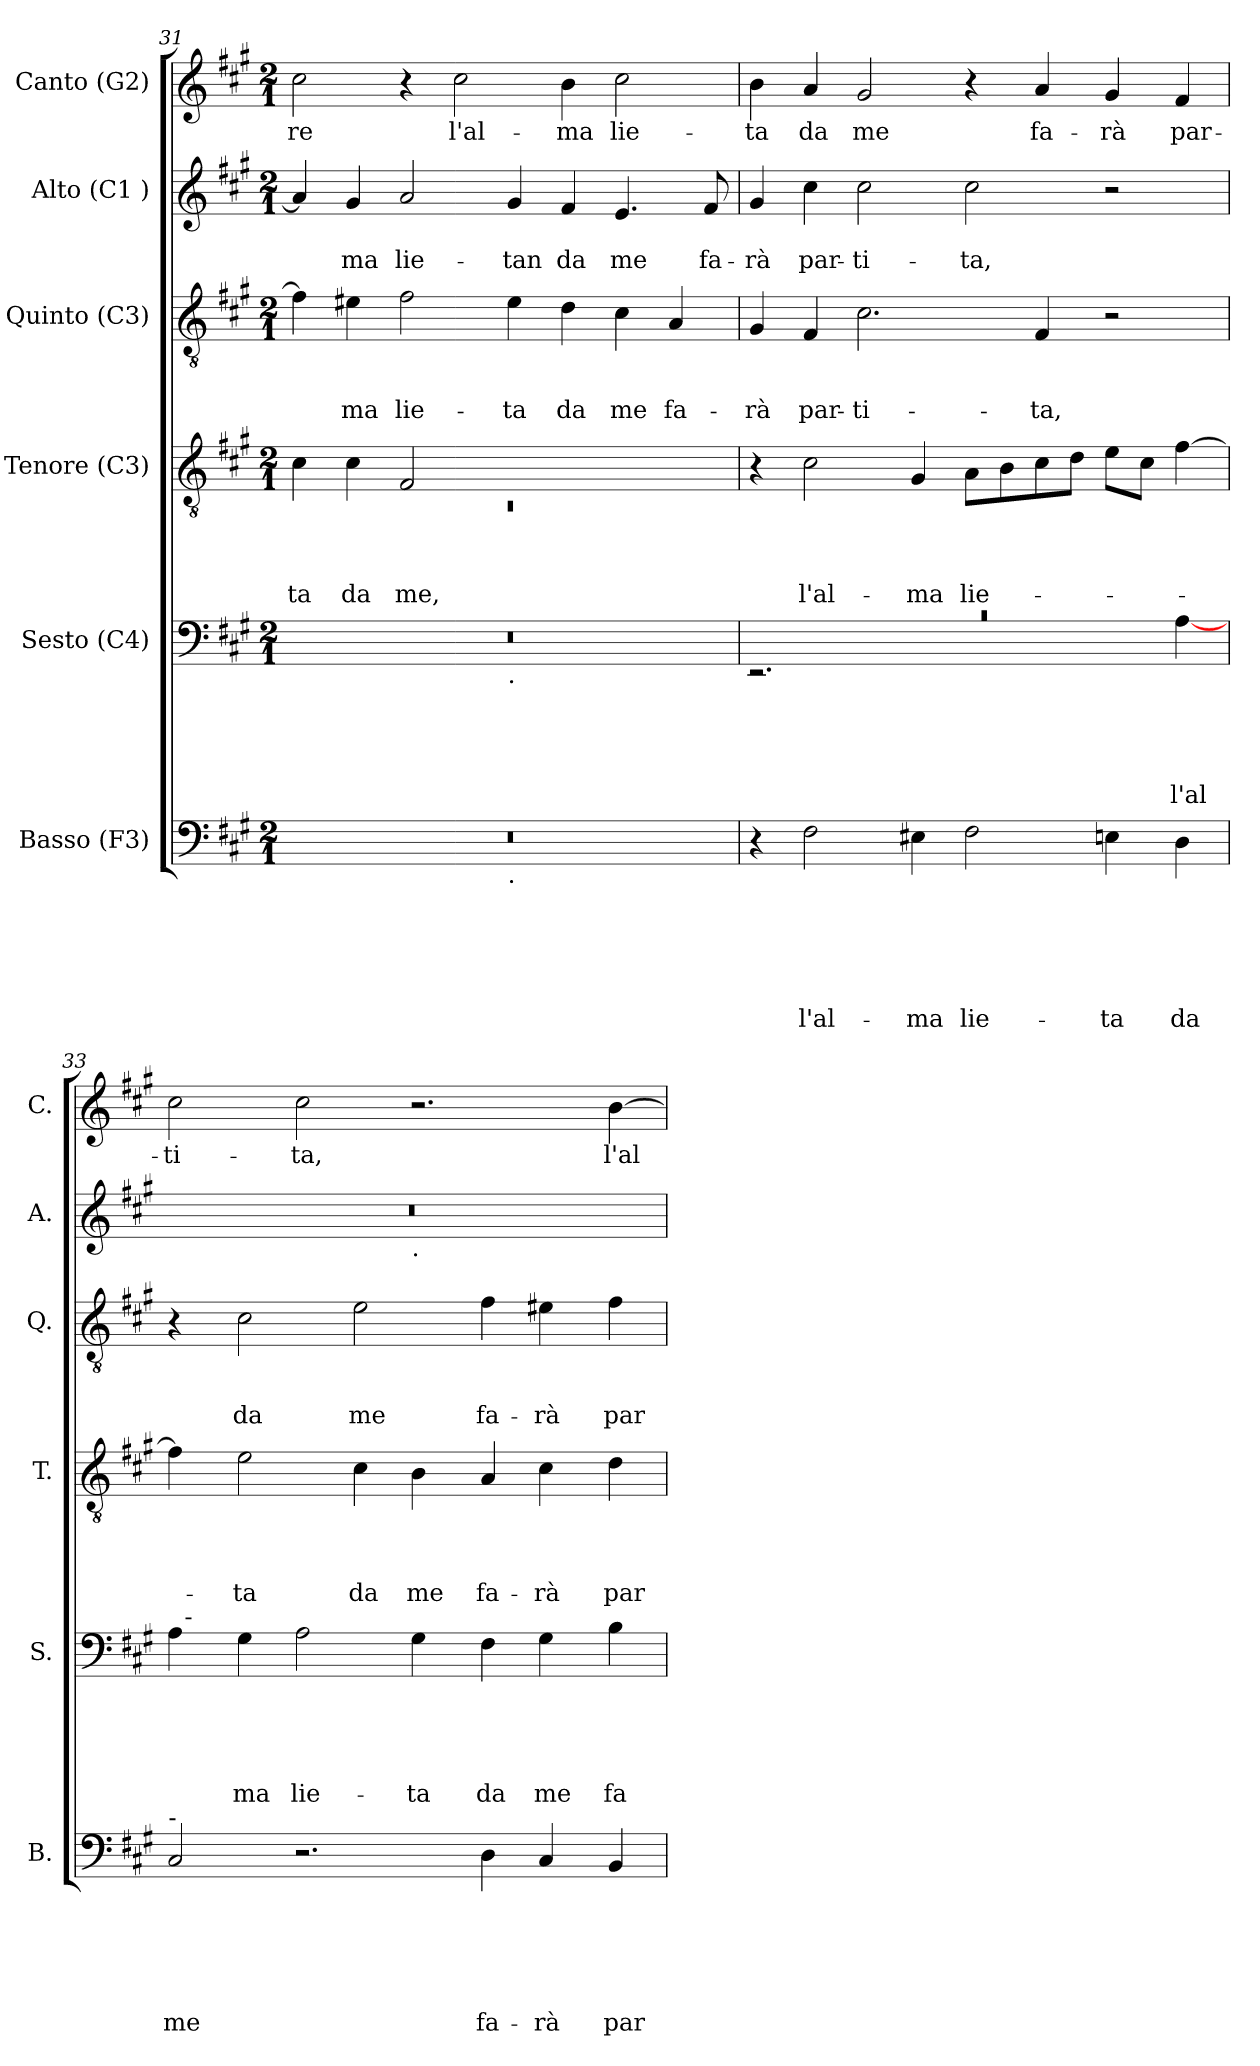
**kern	**text	**text	**text	**text	**text	**text	**kern	**text	**text	**text	**text	**text	**kern	**text	**text	**text	**text	**kern	**text	**text	**text	**kern	**text	**text	**kern	**text
*part6	*part6	*part6	*part6	*part6	*part6	*part6	*part5	*part5	*part5	*part5	*part5	*part5	*part4	*part4	*part4	*part4	*part4	*part3	*part3	*part3	*part3	*part2	*part2	*part2	*part1	*part1
*staff6	*staff6	*staff6	*staff6	*staff6	*staff6	*staff6	*staff5	*staff5	*staff5	*staff5	*staff5	*staff5	*staff4	*staff4	*staff4	*staff4	*staff4	*staff3	*staff3	*staff3	*staff3	*staff2	*staff2	*staff2	*staff1	*staff1
*I"Basso (F3)	*	*	*	*	*	*	*I"Sesto (C4)	*	*	*	*	*	*I"Tenore (C3)	*	*	*	*	*I"Quinto (C3)	*	*	*	*I"Alto (C1 )	*	*	*I"Canto (G2)	*
*I'B.	*	*	*	*	*	*	*I'S.	*	*	*	*	*	*I'T.	*	*	*	*	*I'Q.	*	*	*	*I'A.	*	*	*I'C.	*
*clefF4	*	*	*	*	*	*	*clefF4	*	*	*	*	*	*clefGv2	*	*	*	*	*clefGv2	*	*	*	*clefG2	*	*	*clefG2	*
*k[f#c#g#]	*	*	*	*	*	*	*k[f#c#g#]	*	*	*	*	*	*k[f#c#g#]	*	*	*	*	*k[f#c#g#]	*	*	*	*k[f#c#g#]	*	*	*k[f#c#g#]	*
*A:	*	*	*	*	*	*	*A:	*	*	*	*	*	*A:	*	*	*	*	*A:	*	*	*	*A:	*	*	*A:	*
*M2/1	*	*	*	*	*	*	*M2/1	*	*	*	*	*	*M2/1	*	*	*	*	*M2/1	*	*	*	*M2/1	*	*	*M2/1	*
=31	=31	=31	=31	=31	=31	=31	=31	=31	=31	=31	=31	=31	=31	=31	=31	=31	=31	=31	=31	=31	=31	=31	=31	=31	=31	=31
*	*	*	*	*	*	*	*	*	*	*	*	*	*^	*	*	*	*	*	*	*	*	*	*	*	*	*
!	!	!	!	!	!	!	!	!	!	!	!	!	!	!LO:N:vis=1	!	!	!	!LO:LY:b	!	!	!	!	!	!	!	!	!LO:LY:b
*^	*	*	*	*	*	*	*^	*	*	*	*	*	*	*	*	*	*	*	*	*	*	*	*	*	*	*	*
0r	1ryy	.	.	.	.	.	.	0r	1ryy	.	.	.	.	.	4c#\	0rC	.	.	.	-ta	4f#\]	.	.	.	4a/]	.	.	2cc#\	-re
!	!	!	!	!	!	!	!	!	!	!	!	!	!	!	!	!	!	!	!	!LO:LY:b	!	!	!	!LO:LY:b	!	!	!LO:LY:b	!	!
.	.	.	.	.	.	.	.	.	.	.	.	.	.	.	4c#\	.	.	.	.	da	4e#X\	.	.	-ma	4g#/	.	-ma	.	.
!	!	!	!	!	!	!	!	!	!	!	!	!	!	!	!	!	!	!	!	!LO:LY:b	!	!	!	!LO:LY:b	!	!	!LO:LY:b	!	!
.	.	.	.	.	.	.	.	.	.	.	.	.	.	.	2F#/	.	.	.	.	me,	2f#\	.	.	lie-	2a/	.	lie-	4r	.
!	!	!	!	!	!	!	!	!	!	!	!	!	!	!	!	!	!	!	!	!	!	!	!	!	!	!	!	!	!LO:LY:b
.	.	.	.	.	.	.	.	.	.	.	.	.	.	.	.	.	.	.	.	.	.	.	.	.	.	.	.	2cc#\	l'al-
!	!	!	!	!	!	!	!	!	!LO:TX:b:t=.	!	!	!	!	!	!	!	!	!	!	!	!	!	!	!	!	!	!	!	!
!	!LO:TX:b:t=.	!	!	!	!	!	!	!	!	!	!	!	!	!	!	!	!	!	!	!	!	!	!	!	!	!	!	!	!
!	!	!	!	!	!	!	!	!	!	!	!	!	!	!	!	!	!	!	!	!	!	!	!	!LO:LY:b	!	!	!LO:LY:b	!	!
.	1ryy	.	.	.	.	.	.	.	1ryy	.	.	.	.	.	1ryy	.	.	.	.	.	4e#\	.	.	-ta	4g#/	.	-tan	.	.
!	!	!	!	!	!	!	!	!	!	!	!	!	!	!	!	!	!	!	!	!	!	!	!	!LO:LY:b	!	!	!LO:LY:b	!	!LO:LY:b
.	.	.	.	.	.	.	.	.	.	.	.	.	.	.	.	.	.	.	.	.	4d\	.	.	da	4f#/	.	da	4b\	-ma
!	!	!	!	!	!	!	!	!	!	!	!	!	!	!	!	!	!	!	!	!	!	!	!	!LO:LY:b	!	!	!LO:LY:b	!	!LO:LY:b
.	.	.	.	.	.	.	.	.	.	.	.	.	.	.	.	.	.	.	.	.	4c#\	.	.	me	4.e/	.	me	2cc#\	lie-
!	!	!	!	!	!	!	!	!	!	!	!	!	!	!	!	!	!	!	!	!	!	!	!	!LO:LY:b	!	!	!	!	!
.	.	.	.	.	.	.	.	.	.	.	.	.	.	.	.	.	.	.	.	.	4A/	.	.	fa-	.	.	.	.	.
!	!	!	!	!	!	!	!	!	!	!	!	!	!	!	!	!	!	!	!	!	!	!	!	!	!	!	!LO:LY:b	!	!
.	.	.	.	.	.	.	.	.	.	.	.	.	.	.	.	.	.	.	.	.	.	.	.	.	8f#/	.	fa-	.	.
*	*	*	*	*	*	*	*	*	*	*	*	*	*	*	*v	*v	*	*	*	*	*	*	*	*	*	*	*	*	*
=32	=32	=32	=32	=32	=32	=32	=32	=32	=32	=32	=32	=32	=32	=32	=32	=32	=32	=32	=32	=32	=32	=32	=32	=32	=32	=32	=32	=32
!	!	!	!	!	!	!	!	!LO:N:vis=1	!	!	!	!	!	!	!	!	!	!	!	!	!	!	!LO:LY:b	!	!	!LO:LY:b	!	!LO:LY:b
*v	*v	*	*	*	*	*	*	*	*	*	*	*	*	*	*	*	*	*	*	*	*	*	*	*	*	*	*	*
4r	.	.	.	.	.	.	0rc	2.rEE	.	.	.	.	.	4r	.	.	.	.	4G#/	.	.	-rà	4g#/	.	-rà	4b\	-ta
!	!	!	!	!	!	!LO:LY:b	!	!	!	!	!	!	!	!	!	!	!	!LO:LY:b	!	!	!	!LO:LY:b	!	!	!LO:LY:b	!	!LO:LY:b
2F#\	.	.	.	.	.	l'al-	.	.	.	.	.	.	.	2c#\	.	.	.	l'al-	4F#/	.	.	par-	4cc#\	.	par-	4a/	da
!	!	!	!	!	!	!	!	!	!	!	!	!	!	!	!	!	!	!	!	!	!	!LO:LY:b	!	!	!LO:LY:b	!	!LO:LY:b
.	.	.	.	.	.	.	.	.	.	.	.	.	.	.	.	.	.	.	2.c#\	.	.	-ti-	2cc#\	.	-ti-	2g#/	me
!	!	!	!	!	!	!LO:LY:b	!	!	!	!	!	!	!	!	!	!	!	!LO:LY:b	!	!	!	!	!	!	!	!	!
4E#X\	.	.	.	.	.	-ma	.	1ryy	.	.	.	.	.	4G#/	.	.	.	-ma	.	.	.	.	.	.	.	.	.
!	!	!	!	!	!	!LO:LY:b	!	!	!	!	!	!	!	!	!	!	!	!LO:LY:b	!	!	!	!	!	!	!LO:LY:b	!	!
2F#\	.	.	.	.	.	lie-	.	.	.	.	.	.	.	8A\L	.	.	.	lie-	.	.	.	.	2cc#\	.	-ta,	4r	.
.	.	.	.	.	.	.	.	.	.	.	.	.	.	8B\	.	.	.	.	.	.	.	.	.	.	.	.	.
!	!	!	!	!	!	!	!	!	!	!	!	!	!	!	!	!	!	!	!	!	!	!LO:LY:b	!	!	!	!	!LO:LY:b
.	.	.	.	.	.	.	.	.	.	.	.	.	.	8c#\	.	.	.	.	4F#/	.	.	-ta,	.	.	.	4a/	fa-
.	.	.	.	.	.	.	.	.	.	.	.	.	.	8d\J	.	.	.	.	.	.	.	.	.	.	.	.	.
!	!	!	!	!	!	!LO:LY:b	!	!	!	!	!	!	!	!	!	!	!	!	!	!	!	!	!	!	!	!	!LO:LY:b
4E\	.	.	.	.	.	-ta	.	.	.	.	.	.	.	8e\L	.	.	.	.	2r	.	.	.	2r	.	.	4g#/	-rà
.	.	.	.	.	.	.	.	.	.	.	.	.	.	8c#\J	.	.	.	.	.	.	.	.	.	.	.	.	.
!	!	!	!	!	!	!LO:LY:b	!	!	!	!	!	!	!LO:LY:b	!	!	!	!	!	!	!	!	!	!	!	!	!	!LO:LY:b
4D\	.	.	.	.	.	da	.	[<4A\	.	.	.	.	l'al-	[<4f#\	.	.	.	.	.	.	.	.	.	.	.	4f#</	par-
!!LO:LB:g=z
=33	=33	=33	=33	=33	=33	=33	=33	=33	=33	=33	=33	=33	=33	=33	=33	=33	=33	=33	=33	=33	=33	=33	=33	=33	=33	=33	=33
!LO:TX:a:t=-	!	!	!	!	!	!	!	!	!	!	!	!	!	!	!	!	!	!	!	!	!	!	!	!	!	!	!
!	!	!	!	!	!	!LO:LY:b	!	!	!	!	!	!	!	!	!	!	!	!	!	!	!	!	!	!	!	!	!LO:LY:b
*	*	*	*	*	*	*	*	*	*	*	*	*	*	*	*	*	*	*	*	*	*	*	*^	*	*	*	*
2C#/	.	.	.	.	.	me	4A\	32ryy	.	.	.	.	.	4f#\]	.	.	.	.	4r	.	.	.	0r	1ryy	.	.	2cc#\	-ti-
!	!	!	!	!	!	!	!	!LO:TX:a:t=-	!	!	!	!	!	!	!	!	!	!	!	!	!	!	!	!	!	!	!	!
.	.	.	.	.	.	.	.	1ryy	.	.	.	.	.	.	.	.	.	.	.	.	.	.	.	.	.	.	.	.
!	!	!	!	!	!	!	!	!	!	!	!	!	!LO:LY:b	!	!	!	!	!LO:LY:b	!	!	!	!LO:LY:b	!	!	!	!	!	!
.	.	.	.	.	.	.	4G#\	.	.	.	.	.	-ma	2e\	.	.	.	-ta	2c#\	.	.	da	.	.	.	.	.	.
!	!	!	!	!	!	!	!	!	!	!	!	!	!LO:LY:b	!	!	!	!	!	!	!	!	!	!	!	!	!	!	!LO:LY:b
2.r	.	.	.	.	.	.	2A\	.	.	.	.	.	lie-	.	.	.	.	.	.	.	.	.	.	.	.	.	2cc#\	-ta,
!	!	!	!	!	!	!	!	!	!	!	!	!	!	!	!	!	!	!LO:LY:b	!	!	!	!LO:LY:b	!	!	!	!	!	!
.	.	.	.	.	.	.	.	.	.	.	.	.	.	4c#\	.	.	.	da	2e\	.	.	me	.	.	.	.	.	.
!	!	!	!	!	!	!	!	!	!	!	!	!	!	!	!	!	!	!	!	!	!	!	!	!LO:TX:b:t=.	!	!	!	!
!	!	!	!	!	!	!	!	!	!	!	!	!	!LO:LY:b	!	!	!	!	!LO:LY:b	!	!	!	!	!	!	!	!	!	!
.	.	.	.	.	.	.	4G#\	.	.	.	.	.	-ta	4B\	.	.	.	me	.	.	.	.	.	1ryy	.	.	2.r	.
.	.	.	.	.	.	.	.	2ryy	.	.	.	.	.	.	.	.	.	.	.	.	.	.	.	.	.	.	.	.
!	!	!	!	!	!	!LO:LY:b	!	!	!	!	!	!	!LO:LY:b	!	!	!	!	!LO:LY:b	!	!	!	!LO:LY:b	!	!	!	!	!	!
4D\	.	.	.	.	.	fa-	4F#\	.	.	.	.	.	da	4A/	.	.	.	fa-	4f#\	.	.	fa-	.	.	.	.	.	.
!	!	!	!	!	!	!LO:LY:b	!	!	!	!	!	!	!LO:LY:b	!	!	!	!	!LO:LY:b	!	!	!	!LO:LY:b	!	!	!	!	!	!
4C#/	.	.	.	.	.	-rà	4G#\	.	.	.	.	.	me	4c#\	.	.	.	-rà	4e#X\	.	.	-rà	.	.	.	.	.	.
.	.	.	.	.	.	.	.	4...ryy	.	.	.	.	.	.	.	.	.	.	.	.	.	.	.	.	.	.	.	.
!	!	!	!	!	!	!LO:LY:b	!	!	!	!	!	!	!LO:LY:b	!	!	!	!	!LO:LY:b	!	!	!	!LO:LY:b	!	!	!	!	!	!LO:LY:b
4BB/	.	.	.	.	.	par-	4B\	.	.	.	.	.	fa-	4d\	.	.	.	par-	4f#\	.	.	par-	.	.	.	.	[>4b\	l'al-
*	*	*	*	*	*	*	*v	*v	*	*	*	*	*	*	*	*	*	*	*	*	*	*	*v	*v	*	*	*	*
=	=	=	=	=	=	=	=	=	=	=	=	=	=	=	=	=	=	=	=	=	=	=	=	=	=	=
*-	*-	*-	*-	*-	*-	*-	*-	*-	*-	*-	*-	*-	*-	*-	*-	*-	*-	*-	*-	*-	*-	*-	*-	*-	*-	*-
